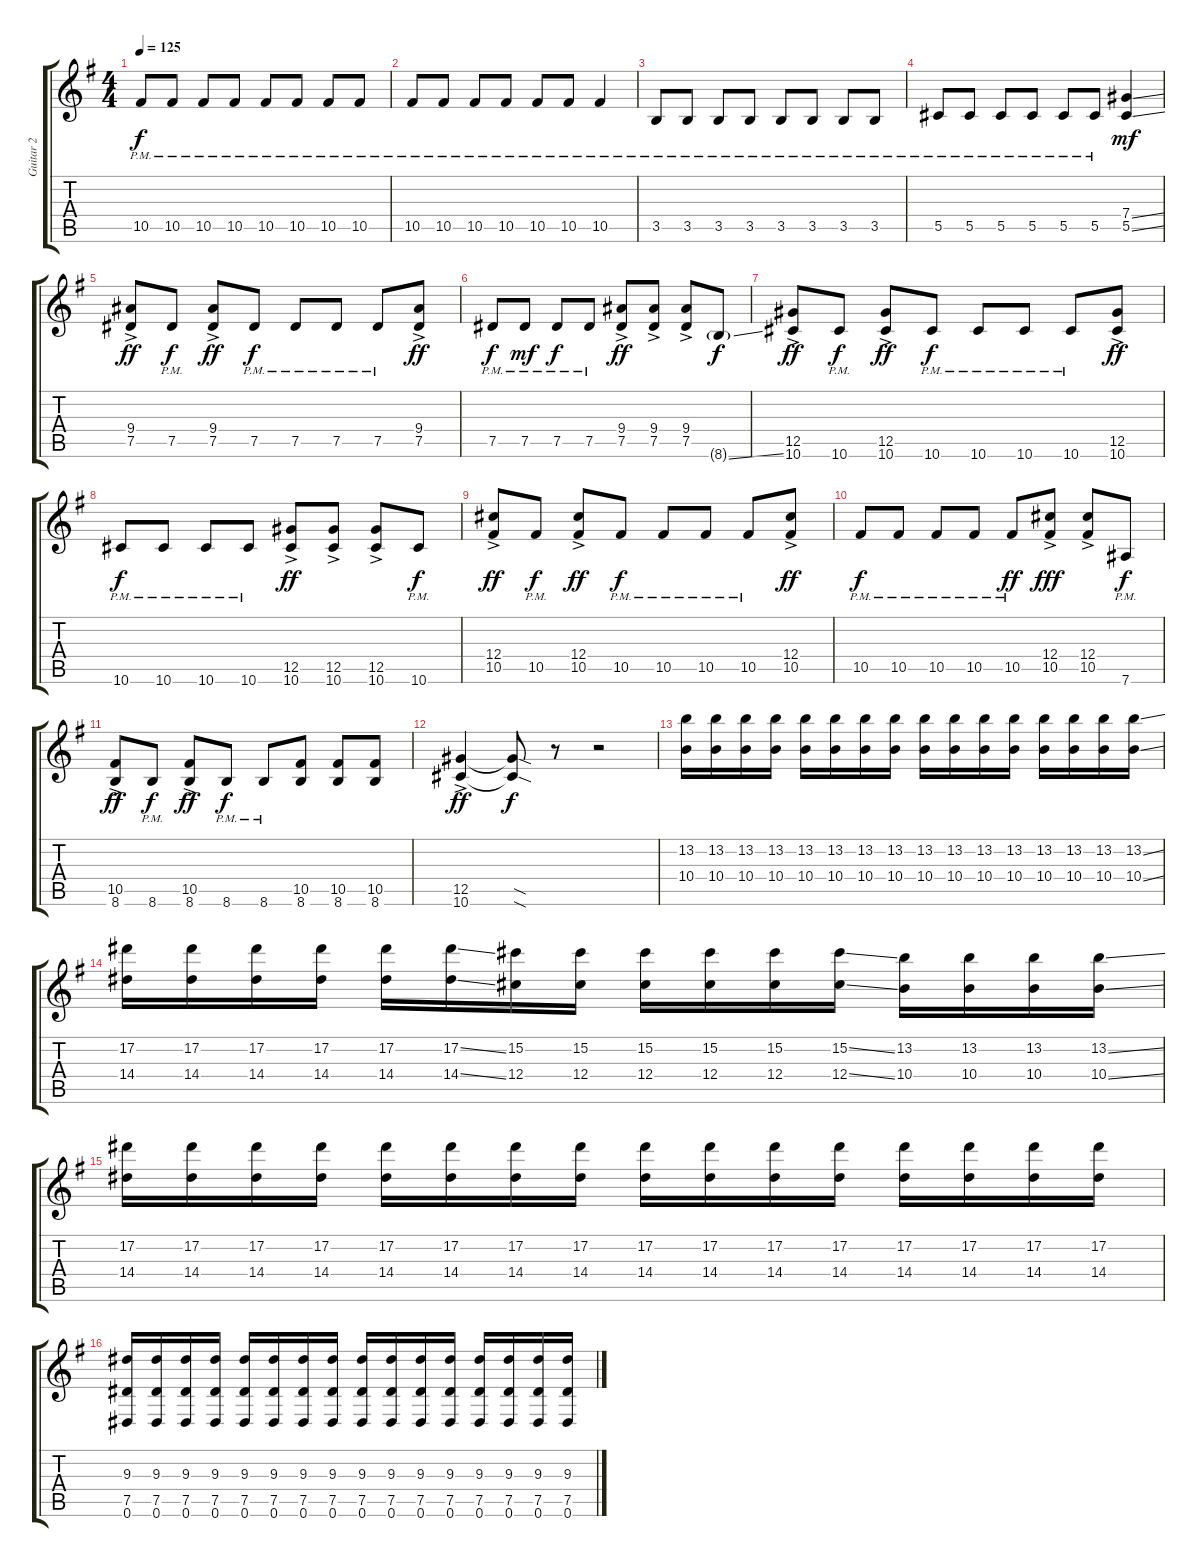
\track ("Guitar 2" "Guitar 2") {instrument distortionguitar}
\staff {score tabs}
\tuning (Eb4 Bb3 Gb3 Db3 Ab2 Eb2) {hide}
\ts (4 4)
\tempo 125
\clef g2
\ks eminor
10.5{pm}.8{dy f} 10.5{pm}.8 10.5{pm}.8 10.5{pm}.8 10.5{pm}.8 10.5{pm}.8 10.5{pm}.8 10.5{pm}.8 |
10.5{pm}.8 10.5{pm}.8 10.5{pm}.8 10.5{pm}.8 10.5{pm}.8 10.5{pm}.8 10.5{pm}.4 |
3.5{pm}.8 3.5{pm}.8 3.5{pm}.8 3.5{pm}.8 3.5{pm}.8 3.5{pm}.8 3.5{pm}.8 3.5{pm}.8 |
5.5{pm}.8 5.5{pm}.8 5.5{pm}.8 5.5{pm}.8 5.5{pm}.8 5.5{pm}.8 (7.4{ss} 5.5{ss}).4{dy mf} |
(9.4{ac} 7.5{ac}).8{dy ff volume 10 instrument distortionguitar} 7.5{pm}.8{dy f} (9.4{ac} 7.5{ac}).8{dy ff} 7.5{pm}.8{dy f} 7.5{pm}.8 7.5{pm}.8 7.5{pm}.8 (9.4{ac} 7.5{ac}).8{dy ff} |
7.5{pm}.8{dy f} 7.5{pm}.8{dy mf} 7.5{pm}.8{dy f} 7.5{pm}.8 (9.4{ac} 7.5{ac}).8{dy ff} (9.4{ac} 7.5{ac}).8 (9.4{ac} 7.5{ac}).8 8.6{ss g}.8{dy f} |
(12.5{ac} 10.6{ac}).8{dy ff} 10.6{pm}.8{dy f} (12.5{ac} 10.6{ac}).8{dy ff} 10.6{pm}.8{dy f} 10.6{pm}.8 10.6{pm}.8 10.6{pm}.8 (12.5{ac} 10.6{ac}).8{dy ff} |
10.6{pm}.8{dy f} 10.6{pm}.8 10.6{pm}.8 10.6{pm}.8 (12.5{ac} 10.6{ac}).8{dy ff} (12.5{ac} 10.6{ac}).8 (12.5{ac} 10.6{ac}).8 10.6{pm}.8{dy f} |
(12.4{ac} 10.5{ac}).8{dy ff} 10.5{pm}.8{dy f} (12.4{ac} 10.5{ac}).8{dy ff} 10.5{pm}.8{dy f} 10.5{pm}.8 10.5{pm}.8 10.5{pm}.8 (12.4{ac} 10.5{ac}).8{dy ff} |
10.5{pm}.8{dy f} 10.5{pm}.8 10.5{pm}.8 10.5{pm}.8 10.5{pm}.8{dy ff} (12.4{ac} 10.5{ac}).8{dy fff} (12.4{ac} 10.5{ac}).8 7.6{pm}.8{dy f} |
(10.5{ac} 8.6{ac}).8{dy ff} 8.6{pm}.8{dy f} (10.5{ac} 8.6{ac}).8{dy ff} 8.6{pm}.8{dy f} 8.6{pm}.8 (10.5 8.6).8 (10.5 8.6).8 (10.5 8.6).8 |
(12.5{ac} 10.6{ac}).4{dy ff} (12.5{sod t} 10.6{sod t}).8{dy f} r.8 r.2 |
(13.2 10.4).16 (13.2 10.4).16 (13.2 10.4).16 (13.2 10.4).16 (13.2 10.4).16 (13.2 10.4).16 (13.2 10.4).16 (13.2 10.4).16 (13.2 10.4).16 (13.2 10.4).16 (13.2 10.4).16 (13.2 10.4).16 (13.2 10.4).16 (13.2 10.4).16 (13.2 10.4).16 (13.2{ss} 10.4{ss}).16 |
(17.2 14.4).16 (17.2 14.4).16 (17.2 14.4).16 (17.2 14.4).16 (17.2 14.4).16 (17.2{ss} 14.4{ss}).16 (15.2 12.4).16 (15.2 12.4).16 (15.2 12.4).16 (15.2 12.4).16 (15.2 12.4).16 (15.2{ss} 12.4{ss}).16 (13.2 10.4).16 (13.2 10.4).16 (13.2 10.4).16 (13.2{ss} 10.4{ss}).16 |
(17.2 14.4).16 (17.2 14.4).16 (17.2 14.4).16 (17.2 14.4).16 (17.2 14.4).16 (17.2 14.4).16 (17.2 14.4).16 (17.2 14.4).16 (17.2 14.4).16 (17.2 14.4).16 (17.2 14.4).16 (17.2 14.4).16 (17.2 14.4).16 (17.2 14.4).16 (17.2 14.4).16 (17.2 14.4).16 |
(9.3 7.5 0.6).16 (9.3 7.5 0.6).16 (9.3 7.5 0.6).16 (9.3 7.5 0.6).16 (9.3 7.5 0.6).16 (9.3 7.5 0.6).16 (9.3 7.5 0.6).16 (9.3 7.5 0.6).16 (9.3 7.5 0.6).16 (9.3 7.5 0.6).16 (9.3 7.5 0.6).16 (9.3 7.5 0.6).16 (9.3 7.5 0.6).16 (9.3 7.5 0.6).16 (9.3 7.5 0.6).16 (9.3 7.5 0.6).16
